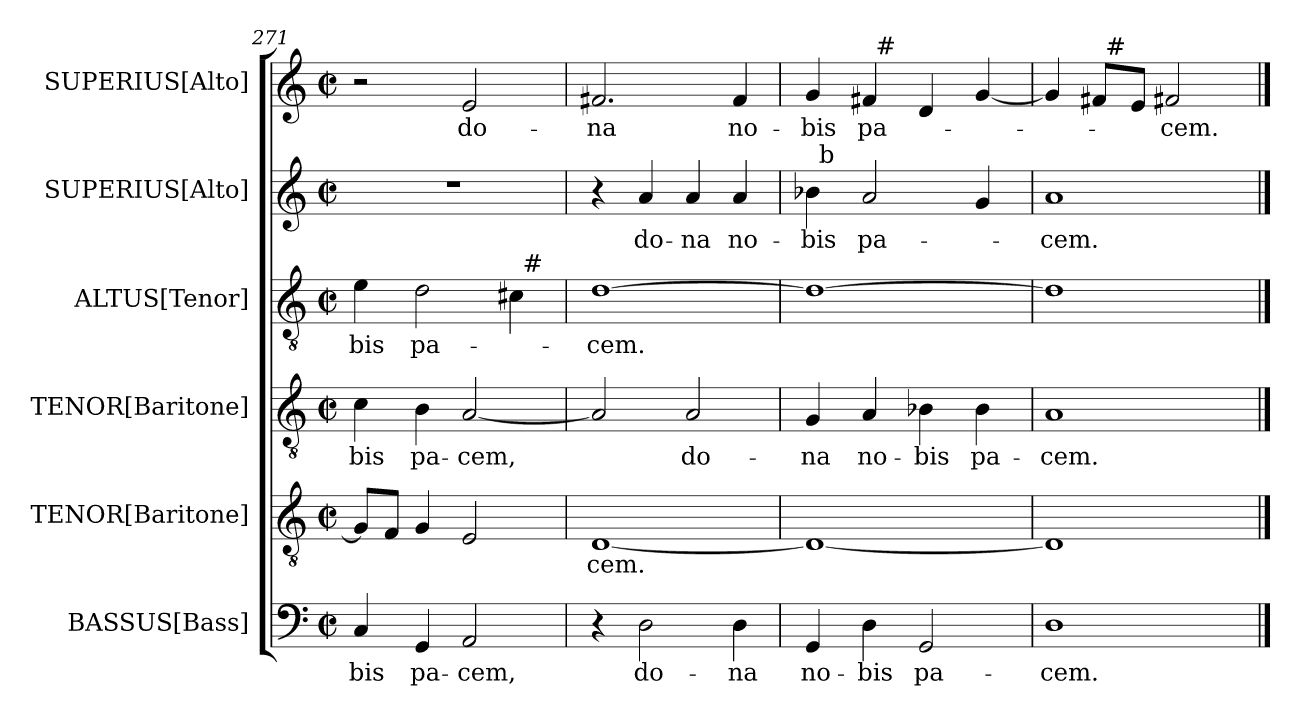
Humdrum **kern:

**kern	**text	**kern	**text	**kern	**text	**kern	**text	**kern	**text	**kern	**text
*part6	*part6	*part5	*part5	*part4	*part4	*part3	*part3	*part2	*part2	*part1	*part1
*staff6	*staff6	*staff5	*staff5	*staff4	*staff4	*staff3	*staff3	*staff2	*staff2	*staff1	*staff1
*I"BASSUS[Bass]	*	*I"TENOR[Baritone]	*	*I"TENOR[Baritone]	*	*I"ALTUS[Tenor]	*	*I"SUPERIUS[Alto]	*	*I"SUPERIUS[Alto]	*
*I'B.	*	*I'Bar.	*	*I'Bar.	*	*I'T.	*	*I'A.	*	*I'A.	*
*clefF4	*	*clefGv2	*	*clefGv2	*	*clefGv2	*	*clefG2	*	*clefG2	*
*	*	*ITrd7c12	*	*ITrd7c12	*	*ITrd7c12	*	*	*	*	*
*k[]	*	*k[]	*	*k[]	*	*k[]	*	*k[]	*	*k[]	*
*C:	*	*C:	*	*C:	*	*C:	*	*C:	*	*C:	*
*M2/2	*	*M2/2	*	*M2/2	*	*M2/2	*	*M2/2	*	*M2/2	*
*met(c|)	*	*met(c|)	*	*met(c|)	*	*met(c|)	*	*met(c|)	*	*met(c|)	*
=271	=271	=271	=271	=271	=271	=271	=271	=271	=271	=271	=271
!	!LO:LY:b	!	!	!	!LO:LY:b	!	!LO:LY:b	!	!	!	!
*	*	*	*	*	*	*^	*	*	*	*	*
4C/	-bis	8GG/L]	.	4C\	-bis	4E\	2ryy	-bis	1r	.	2r	.
.	.	8FF/J	.	.	.	.	.	.	.	.	.	.
!	!LO:LY:b	!	!	!	!LO:LY:b	!	!	!LO:LY:b	!	!	!	!
4GG/	pa-	4GG/	.	4BB\	pa-	2D\	.	pa-	.	.	.	.
!	!LO:LY:b	!	!	!	!LO:LY:b	!	!	!	!	!	!	!LO:LY:b
2AA/	-cem,	2EE/	.	[<2AA/	-cem,	.	4ryy	.	.	.	2e/	do-
.	.	.	.	.	.	4C#\	32ryy	.	.	.	.	.
!	!	!	!	!	!	!	!LO:TX:a:t=#	!	!	!	!	!
.	.	.	.	.	.	.	8..ryy	.	.	.	.	.
=272	=272	=272	=272	=272	=272	=272	=272	=272	=272	=272	=272	=272
!	!	!	!LO:LY:b	!	!	!	!	!LO:LY:b	!	!	!	!LO:LY:b
*	*	*	*	*	*	*v	*v	*	*	*	*	*
4r	.	[<1DD	-cem.	2AA/]	.	[>1D	-cem.	4r	.	2.f#X/	-na
!	!LO:LY:b	!	!	!	!	!	!	!	!LO:LY:b	!	!
2D\	do-	.	.	.	.	.	.	4a/	do-	.	.
!	!	!	!	!	!LO:LY:b	!	!	!	!LO:LY:b	!	!
.	.	.	.	2AA/	do-	.	.	4a/	-na	.	.
!	!LO:LY:b	!	!	!	!	!	!	!	!LO:LY:b	!	!LO:LY:b
4D\	-na	.	.	.	.	.	.	4a/	no-	4f#/	no-
=273	=273	=273	=273	=273	=273	=273	=273	=273	=273	=273	=273
!	!LO:LY:b	!	!	!	!LO:LY:b	!	!	!	!LO:LY:b	!	!LO:LY:b
*	*	*	*	*	*	*	*	*^	*	*^	*
4GG/	no-	1DD_	.	4GG/	-na	1D_	.	4b-\	32ryy	-bis	4g/	4ryy	-bis
!	!	!	!	!	!	!	!	!	!LO:TX:a:t=b	!	!	!	!
.	.	.	.	.	.	.	.	.	2ryy	.	.	.	.
!	!LO:LY:b	!	!	!	!LO:LY:b	!	!	!	!	!LO:LY:b	!	!	!LO:LY:b
4D\	-bis	.	.	4AA/	no-	.	.	2a/	.	pa-	4f#/	32ryy	pa-
!	!	!	!	!	!	!	!	!	!	!	!	!LO:TX:a:t=#	!
.	.	.	.	.	.	.	.	.	.	.	.	2ryy	.
!	!LO:LY:b	!	!	!	!LO:LY:b	!	!	!	!	!	!	!	!
2GG/	pa-	.	.	4BB-X\	-bis	.	.	.	.	.	4d/	.	.
.	.	.	.	.	.	.	.	.	4...ryy	.	.	.	.
!	!	!	!	!	!LO:LY:b	!	!	!	!	!	!	!	!
.	.	.	.	4BB-\	pa-	.	.	4g/	.	.	[<4g/	.	.
.	.	.	.	.	.	.	.	.	.	.	.	8..ryy	.
=274	=274	=274	=274	=274	=274	=274	=274	=274	=274	=274	=274	=274	=274
!	!LO:LY:b	!	!	!	!LO:LY:b	!	!	!	!	!LO:LY:b	!	!	!
*	*	*	*	*	*	*	*	*v	*v	*	*	*	*
1D	-cem.	1DD]	.	1AA	-cem.	1D]	.	1a	-cem.	4g/]	4ryy	.
.	.	.	.	.	.	.	.	.	.	8f#/L	32ryy	.
!	!	!	!	!	!	!	!	!	!	!	!LO:TX:a:t=#	!
.	.	.	.	.	.	.	.	.	.	.	2ryy	.
.	.	.	.	.	.	.	.	.	.	8e/J	.	.
!	!	!	!	!	!	!	!	!	!	!	!	!LO:LY:b
.	.	.	.	.	.	.	.	.	.	2f#X/	.	-cem.
.	.	.	.	.	.	.	.	.	.	.	8..ryy	.
*	*	*	*	*	*	*	*	*	*	*v	*v	*
==	==	==	==	==	==	==	==	==	==	==	==
*-	*-	*-	*-	*-	*-	*-	*-	*-	*-	*-	*-
